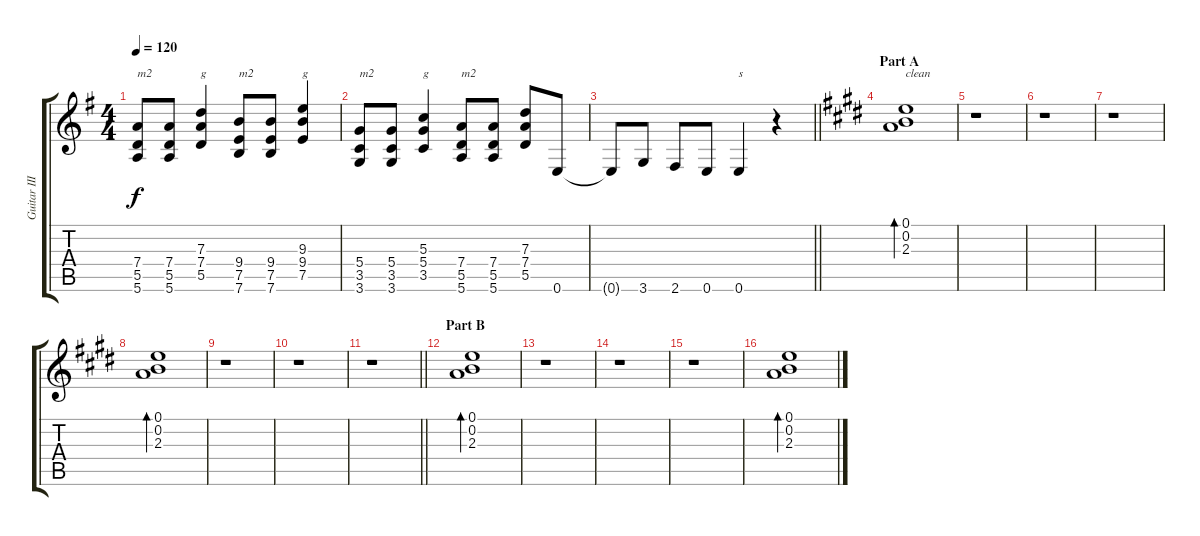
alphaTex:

\track ("Guitar III (Takuro)" "Guitar III") {instrument acousticguitarsteel}
\staff {score tabs}
\tuning (E4 B3 G3 D3 A2 E2) {hide}
\ts (4 4)
\tempo 120
\clef g2
\ks g
(7.4 5.5 5.6).8{txt "m2" dy f} (7.4 5.5 5.6).8 (7.3 7.4 5.5).4{txt "g"} (9.4 7.5 7.6).8{txt "m2"} (9.4 7.5 7.6).8 (9.3 9.4 7.5).4{txt "g"} |
(5.4 3.5 3.6).8{txt "m2"} (5.4 3.5 3.6).8 (5.3 5.4 3.5).4{txt "g"} (7.4 5.5 5.6).8{txt "m2"} (7.4 5.5 5.6).8 (7.3 7.4 5.5).8 0.6.8 |
\barLineRight lightlight
0.6{t}.8 3.6.8 2.6.8 0.6.8 0.6.4{txt "s"} r.4 |
\section ("" "Part A")
\ks e
(0.1 0.2 2.3).1{bd 120 txt "clean" instrument electricguitarclean} |
r.1 |
r.1 |
r.1 |
(0.1 0.2 2.3).1{bd 120} |
r.1 |
r.1 |
\barLineRight lightlight
r.1 |
\section ("" "Part B")
(0.1 0.2 2.3).1{bd 120} |
r.1 |
r.1 |
r.1 |
(0.1 0.2 2.3).1{bd 120}
